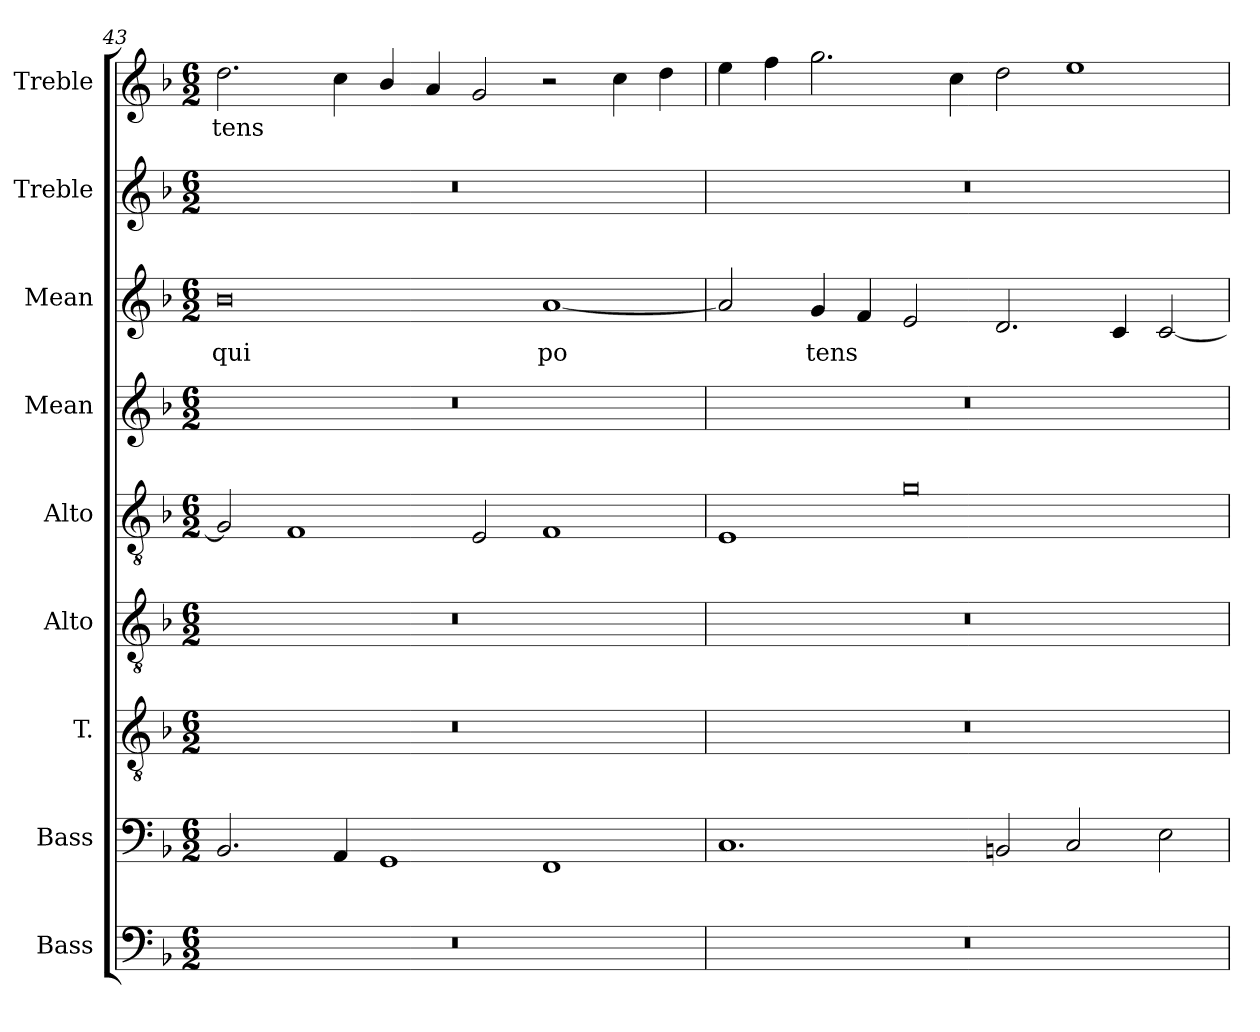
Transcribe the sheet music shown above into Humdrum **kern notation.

**kern	**kern	**kern	**kern	**kern	**kern	**kern	**text	**kern	**kern	**text
*part9	*part8	*part7	*part6	*part5	*part4	*part3	*part3	*part2	*part1	*part1
*staff9	*staff8	*staff7	*staff6	*staff5	*staff4	*staff3	*staff3	*staff2	*staff1	*staff1
*I"Bass	*I"Bass	*I"T.	*I"Alto	*I"Alto	*I"Mean	*I"Mean	*	*I"Treble	*I"Treble	*
*I'B.	*I'B.	*I'T.	*I'A2.	*I'A1.	*I'M.	*I'M.	*	*I'Tr.	*I'Tr.	*
*clefF4	*clefF4	*clefGv2	*clefGv2	*clefGv2	*clefG2	*clefG2	*	*clefG2	*clefG2	*
*	*	*ITrd7c12	*ITrd7c12	*ITrd7c12	*	*	*	*	*	*
*k[b-]	*k[b-]	*k[b-]	*k[b-]	*k[b-]	*k[b-]	*k[b-]	*	*k[b-]	*k[b-]	*
*F:	*F:	*F:	*F:	*F:	*F:	*F:	*	*F:	*F:	*
*M6/2	*M6/2	*M6/2	*M6/2	*M6/2	*M6/2	*M6/2	*	*M6/2	*M6/2	*
=43	=43	=43	=43	=43	=43	=43	=43	=43	=43	=43
!LO:N:vis=1	!	!LO:N:vis=1	!LO:N:vis=1	!	!LO:N:vis=1	!	!	!	!	!
!	!	!	!	!	!	!	!LO:LY:b:color=#000000	!LO:N:vis=1	!	!
!	!	!	!	!	!	!	!	!	!	!LO:LY:b:color=#000000
0.r	2.BB-i/	0.r	0.r	2GGi/]	0.r	0b-i	qui	0.r	2.ddi\	tens
.	.	.	.	1FFi	.	.	.	.	.	.
.	4AAi/	.	.	.	.	.	.	.	4cci\	.
.	1GGi	.	.	.	.	.	.	.	4b-i/	.
.	.	.	.	.	.	.	.	.	4ai/	.
.	.	.	.	2EEi/	.	.	.	.	2gi/	.
!	!	!	!	!	!	!	!LO:LY:b:color=#000000	!	!	!
.	1FFi	.	.	1FFi	.	[<1ai	po	.	2r	.
.	.	.	.	.	.	.	.	.	4cci\	.
.	.	.	.	.	.	.	.	.	4ddi\	.
!!LO:LB:g=z
=44	=44	=44	=44	=44	=44	=44	=44	=44	=44	=44
!LO:N:vis=1	!	!LO:N:vis=1	!LO:N:vis=1	!	!LO:N:vis=1	!	!	!LO:N:vis=1	!	!
0.r	1.Ci	0.r	0.r	1EEi	0.r	2ai/]	.	0.r	4eei\	.
.	.	.	.	.	.	.	.	.	4ffi\	.
!	!	!	!	!	!	!	!LO:LY:b:color=#000000	!	!	!
.	.	.	.	.	.	4gi/	tens	.	2.ggi\	.
.	.	.	.	.	.	4fi/	.	.	.	.
.	.	.	.	0Gi	.	2ei/	.	.	.	.
.	.	.	.	.	.	.	.	.	4cci\	.
.	2BBni/	.	.	.	.	2.di/	.	.	2ddi\	.
.	2Ci/	.	.	.	.	.	.	.	1eei	.
.	.	.	.	.	.	4ci/	.	.	.	.
.	2Ei\	.	.	.	.	[<2ci/	.	.	.	.
=	=	=	=	=	=	=	=	=	=	=
*-	*-	*-	*-	*-	*-	*-	*-	*-	*-	*-
